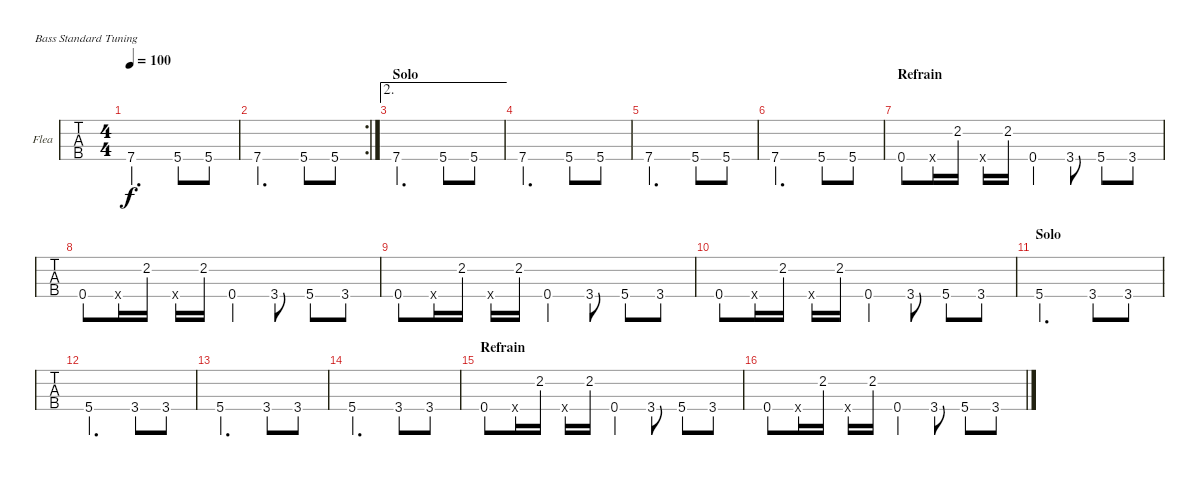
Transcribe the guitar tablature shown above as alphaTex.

\bracketExtendMode groupsimilarinstruments
\firstSystemTrackNameOrientation horizontal
\otherSystemsTrackNameOrientation horizontal
\track ("Flea" "Flea") {instrument slapbass2}
\staff {tabs}
\tuning (G2 D2 A1 E1)
\ts (4 4)
\tempo 100
\clef f4
\ks c
7.4.2{d dy f} 5.4.8 5.4.8 |
\rc 2
7.4.2{d} 5.4.8 5.4.8 |
\ae 2
\section ("" "Solo")
7.4.2{d} 5.4.8 5.4.8 |
7.4.2{d} 5.4.8 5.4.8 |
7.4.2{d} 5.4.8 5.4.8 |
7.4.2{d} 5.4.8 5.4.8 |
\section ("" "Refrain")
0.4.8 0.4{x}.16 2.2.16 0.4{x}.16 2.2.16 0.4.4 3.4.8 5.4.8 3.4.8 |
0.4.8 0.4{x}.16 2.2.16 0.4{x}.16 2.2.16 0.4.4 3.4.8 5.4.8 3.4.8 |
0.4.8 0.4{x}.16 2.2.16 0.4{x}.16 2.2.16 0.4.4 3.4.8 5.4.8 3.4.8 |
0.4.8 0.4{x}.16 2.2.16 0.4{x}.16 2.2.16 0.4.4 3.4.8 5.4.8 3.4.8 |
\section ("" "Solo")
5.4.2{d} 3.4.8 3.4.8 |
5.4.2{d} 3.4.8 3.4.8 |
5.4.2{d} 3.4.8 3.4.8 |
5.4.2{d} 3.4.8 3.4.8 |
\section ("" "Refrain")
0.4.8 0.4{x}.16 2.2.16 0.4{x}.16 2.2.16 0.4.4 3.4.8 5.4.8 3.4.8 |
0.4.8 0.4{x}.16 2.2.16 0.4{x}.16 2.2.16 0.4.4 3.4.8 5.4.8 3.4.8
